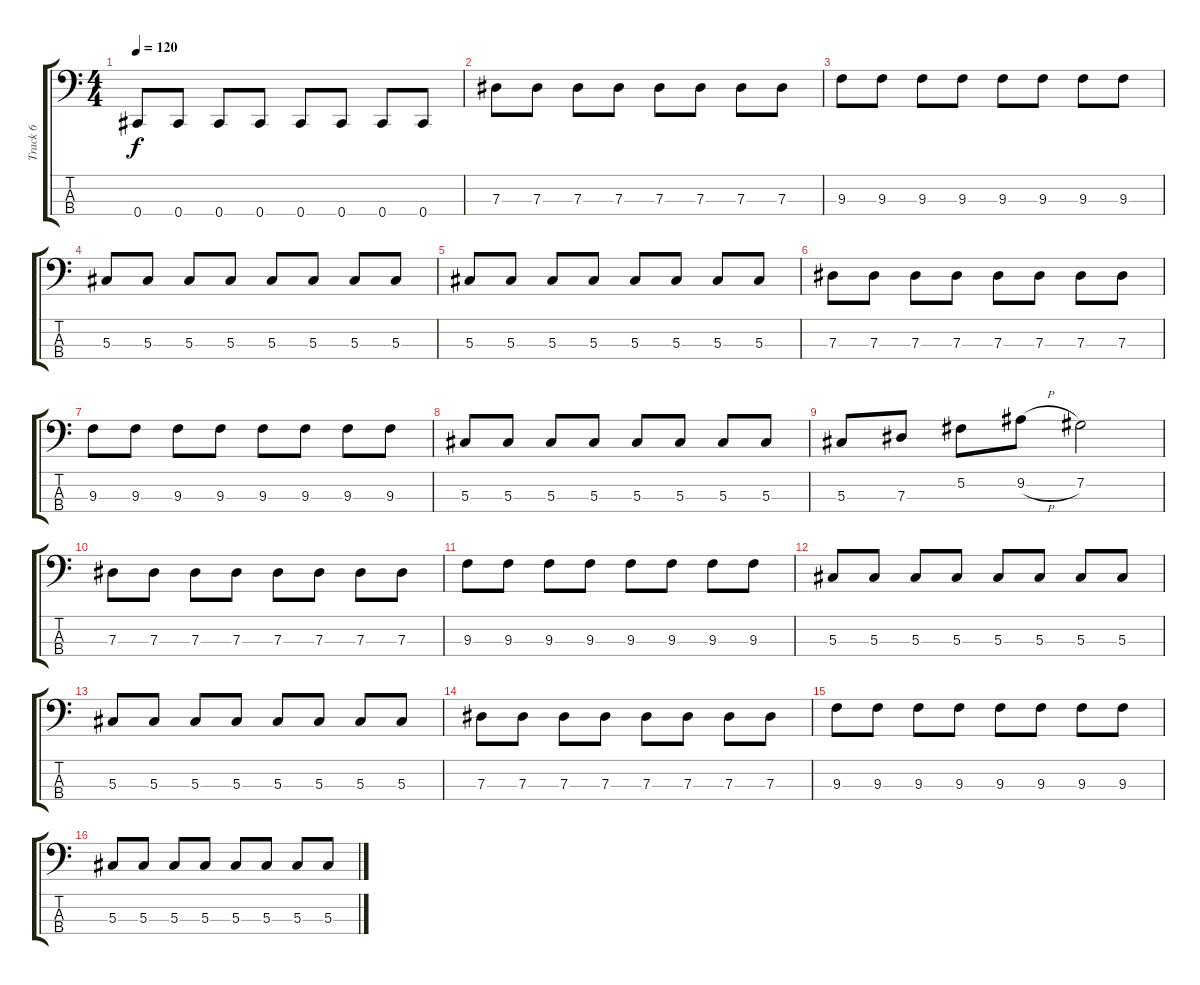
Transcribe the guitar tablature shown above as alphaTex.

\track ("Track 6" "Track 6") {instrument electricbassfinger}
\staff {score tabs}
\tuning (Gb2 Db2 Ab1 Db1) {hide}
\ts (4 4)
\tempo 120
\clef f4
\ks c
0.4.8{dy f} 0.4.8 0.4.8 0.4.8 0.4.8 0.4.8 0.4.8 0.4.8 |
7.3.8 7.3.8 7.3.8 7.3.8 7.3.8 7.3.8 7.3.8 7.3.8 |
9.3.8 9.3.8 9.3.8 9.3.8 9.3.8 9.3.8 9.3.8 9.3.8 |
5.3.8 5.3.8 5.3.8 5.3.8 5.3.8 5.3.8 5.3.8 5.3.8 |
5.3.8 5.3.8 5.3.8 5.3.8 5.3.8 5.3.8 5.3.8 5.3.8 |
7.3.8 7.3.8 7.3.8 7.3.8 7.3.8 7.3.8 7.3.8 7.3.8 |
9.3.8 9.3.8 9.3.8 9.3.8 9.3.8 9.3.8 9.3.8 9.3.8 |
5.3.8 5.3.8 5.3.8 5.3.8 5.3.8 5.3.8 5.3.8 5.3.8 |
5.3.8 7.3.8 5.2.8 9.2{h}.8 7.2.2 |
7.3.8 7.3.8 7.3.8 7.3.8 7.3.8 7.3.8 7.3.8 7.3.8 |
9.3.8 9.3.8 9.3.8 9.3.8 9.3.8 9.3.8 9.3.8 9.3.8 |
5.3.8 5.3.8 5.3.8 5.3.8 5.3.8 5.3.8 5.3.8 5.3.8 |
5.3.8 5.3.8 5.3.8 5.3.8 5.3.8 5.3.8 5.3.8 5.3.8 |
7.3.8 7.3.8 7.3.8 7.3.8 7.3.8 7.3.8 7.3.8 7.3.8 |
9.3.8 9.3.8 9.3.8 9.3.8 9.3.8 9.3.8 9.3.8 9.3.8 |
5.3.8 5.3.8 5.3.8 5.3.8 5.3.8 5.3.8 5.3.8 5.3.8
